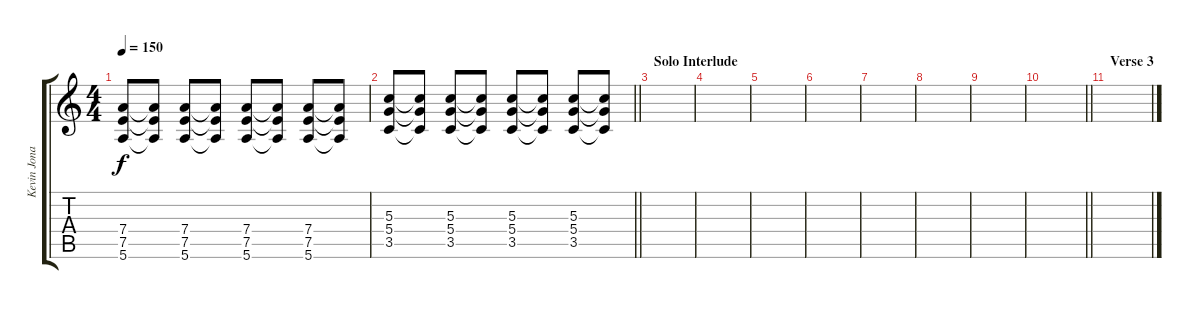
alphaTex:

\track ("Kevin Jonas" "Kevin Jona") {instrument distortionguitar}
\staff {score tabs}
\tuning (E4 B3 G3 D3 A2 E2) {hide}
\ts (4 4)
\tempo 150
\clef g2
\ks c
(7.4 7.5 5.6).8{dy f} (7.4{t} 7.5{t} 5.6{t}).8 (7.4 7.5 5.6).8 (7.4{t} 7.5{t} 5.6{t}).8 (7.4 7.5 5.6).8 (7.4{t} 7.5{t} 5.6{t}).8 (7.4 7.5 5.6).8 (7.4{t} 7.5{t} 5.6{t}).8 |
\barLineRight lightlight
(5.3 5.4 3.5).8 (5.3{t} 5.4{t} 3.5{t}).8 (5.3 5.4 3.5).8 (5.3{t} 5.4{t} 3.5{t}).8 (5.3 5.4 3.5).8 (5.3{t} 5.4{t} 3.5{t}).8 (5.3 5.4 3.5).8 (5.3{t} 5.4{t} 3.5{t}).8 |
\section ("" "Solo Interlude")
|
|
|
|
|
|
|
\barLineRight lightlight
|
\section ("" "Verse 3")
